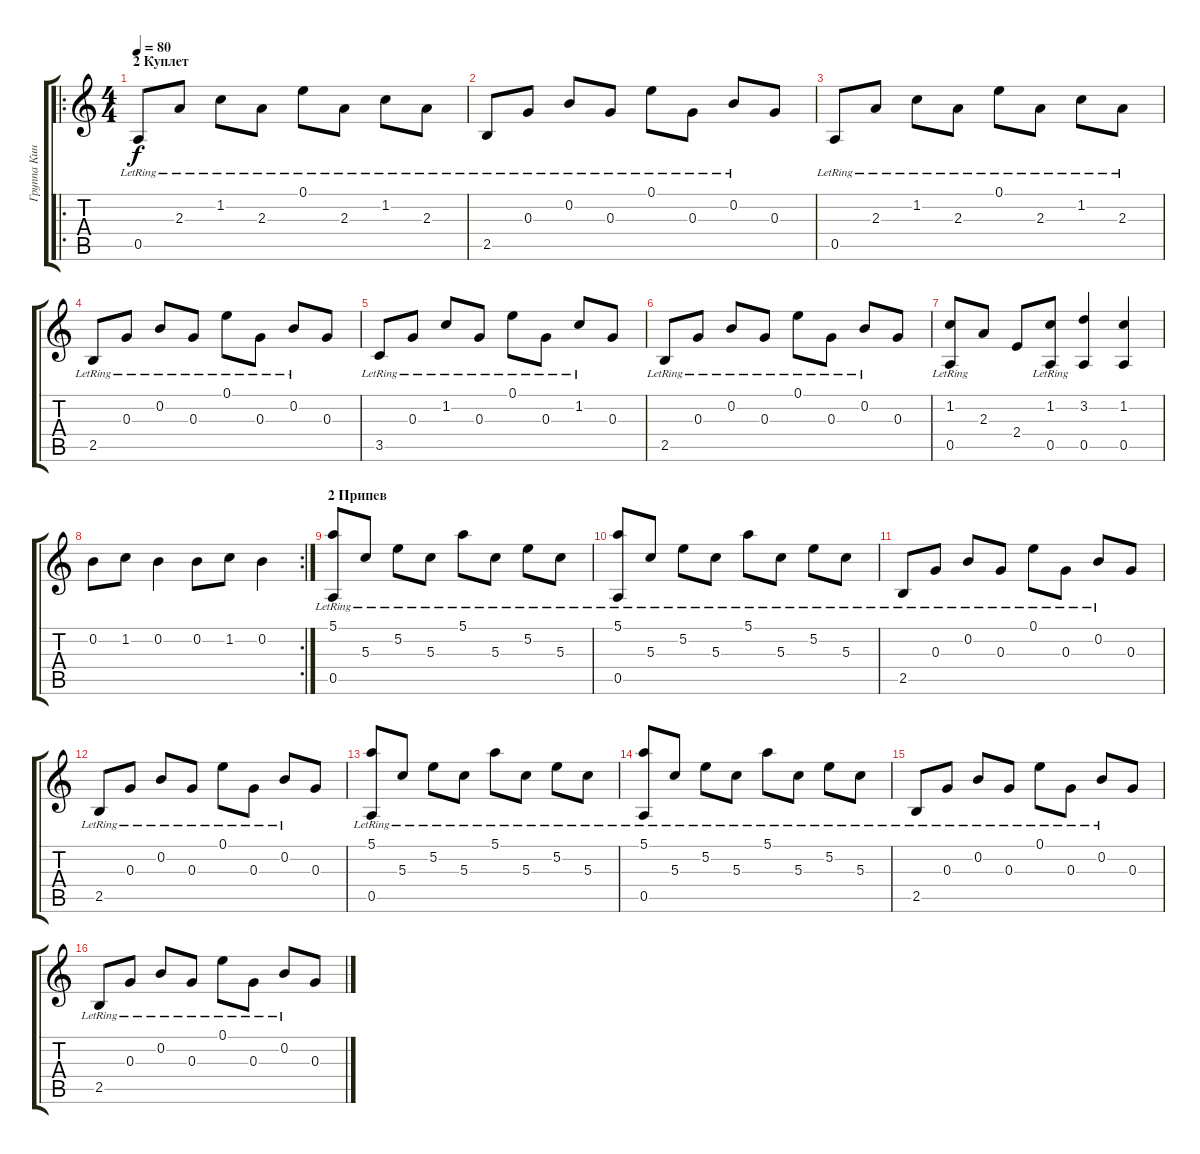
\track ("Группа Кино" "Группа Кин") {instrument acousticguitarnylon}
\staff {score tabs}
\tuning (E4 B3 G3 D3 A2 E2) {hide}
\ro
\ts (4 4)
\section ("" "2 Куплет")
\tempo 80
\clef g2
\ks c
0.5{lr}.8{dy f} 2.3{lr}.8 1.2{lr}.8 2.3{lr}.8 0.1{lr}.8 2.3{lr}.8 1.2{lr}.8 2.3{lr}.8 |
2.5{lr}.8 0.3{lr}.8 0.2{lr}.8 0.3{lr}.8 0.1{lr}.8 0.3{lr}.8 0.2{lr}.8 0.3.8 |
0.5{lr}.8 2.3{lr}.8 1.2{lr}.8 2.3{lr}.8 0.1{lr}.8 2.3{lr}.8 1.2{lr}.8 2.3{lr}.8 |
2.5{lr}.8 0.3{lr}.8 0.2{lr}.8 0.3{lr}.8 0.1{lr}.8 0.3{lr}.8 0.2{lr}.8 0.3.8 |
3.5{lr}.8 0.3{lr}.8 1.2{lr}.8 0.3{lr}.8 0.1{lr}.8 0.3{lr}.8 1.2{lr}.8 0.3.8 |
2.5{lr}.8 0.3{lr}.8 0.2{lr}.8 0.3{lr}.8 0.1{lr}.8 0.3{lr}.8 0.2{lr}.8 0.3.8 |
(1.2 0.5{lr}).8 2.3.8 2.4.8 (1.2{lr} 0.5).8 (3.2 0.5).4 (1.2 0.5).4 |
\rc 2
0.2.8 1.2.8 0.2.4 0.2.8 1.2.8 0.2.4 |
\section ("" "2 Припев")
(5.1{lr} 0.5{lr}).8 5.3{lr}.8 5.2{lr}.8 5.3{lr}.8 5.1{lr}.8 5.3{lr}.8 5.2{lr}.8 5.3{lr}.8 |
(5.1{lr} 0.5{lr}).8 5.3{lr}.8 5.2{lr}.8 5.3{lr}.8 5.1{lr}.8 5.3{lr}.8 5.2{lr}.8 5.3{lr}.8 |
2.5{lr}.8 0.3{lr}.8 0.2{lr}.8 0.3{lr}.8 0.1{lr}.8 0.3{lr}.8 0.2{lr}.8 0.3.8 |
2.5{lr}.8 0.3{lr}.8 0.2{lr}.8 0.3{lr}.8 0.1{lr}.8 0.3{lr}.8 0.2{lr}.8 0.3.8 |
(5.1{lr} 0.5{lr}).8 5.3{lr}.8 5.2{lr}.8 5.3{lr}.8 5.1{lr}.8 5.3{lr}.8 5.2{lr}.8 5.3{lr}.8 |
(5.1{lr} 0.5{lr}).8 5.3{lr}.8 5.2{lr}.8 5.3{lr}.8 5.1{lr}.8 5.3{lr}.8 5.2{lr}.8 5.3{lr}.8 |
2.5{lr}.8 0.3{lr}.8 0.2{lr}.8 0.3{lr}.8 0.1{lr}.8 0.3{lr}.8 0.2{lr}.8 0.3.8 |
2.5{lr}.8 0.3{lr}.8 0.2{lr}.8 0.3{lr}.8 0.1{lr}.8 0.3{lr}.8 0.2{lr}.8 0.3.8
